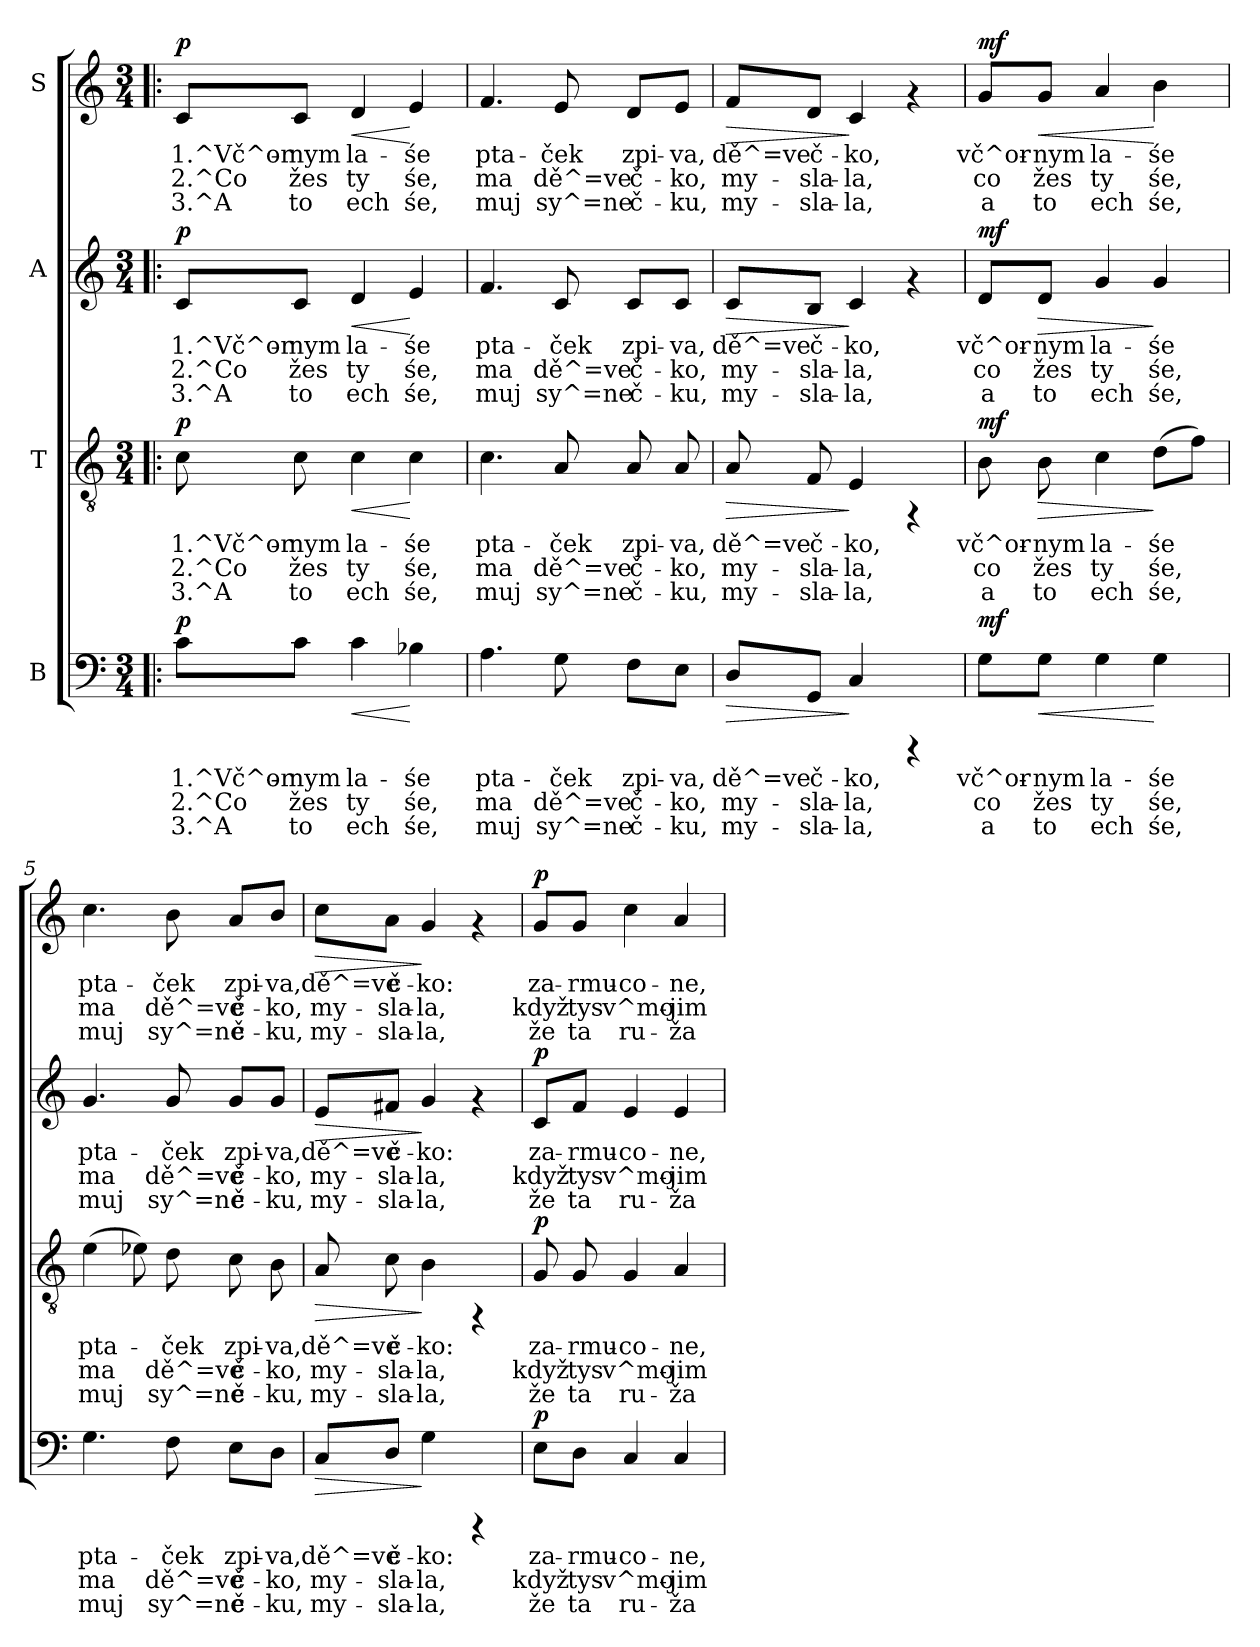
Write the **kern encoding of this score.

**kern	**text	**text	**text	**dynam	**kern	**text	**text	**text	**dynam	**kern	**text	**text	**text	**dynam	**kern	**text	**text	**text	**dynam
*part4	*part4	*part4	*part4	*part4	*part3	*part3	*part3	*part3	*part3	*part2	*part2	*part2	*part2	*part2	*part1	*part1	*part1	*part1	*part1
*staff4	*staff4	*staff4	*staff4	*staff4	*staff3	*staff3	*staff3	*staff3	*staff3	*staff2	*staff2	*staff2	*staff2	*staff2	*staff1	*staff1	*staff1	*staff1	*staff1
*I"B	*	*	*	*	*I"T	*	*	*	*	*I"A	*	*	*	*	*I"S	*	*	*	*
!!LO:PB:g=z
*stria5	*	*	*	*	*stria5	*	*	*	*	*stria5	*	*	*	*	*stria5	*	*	*	*
*clefF4	*	*	*	*	*clefGv2	*	*	*	*	*clefG2	*	*	*	*	*clefG2	*	*	*	*
*k[]	*	*	*	*	*k[]	*	*	*	*	*k[]	*	*	*	*	*k[]	*	*	*	*
*C:	*	*	*	*	*C:	*	*	*	*	*C:	*	*	*	*	*C:	*	*	*	*
*M3/4	*	*	*	*	*M3/4	*	*	*	*	*M3/4	*	*	*	*	*M3/4	*	*	*	*
=1!|:	=1!|:	=1!|:	=1!|:	=1!|:	=1!|:	=1!|:	=1!|:	=1!|:	=1!|:	=1!|:	=1!|:	=1!|:	=1!|:	=1!|:	=1!|:	=1!|:	=1!|:	=1!|:	=1!|:
!	!LO:LY:a:rj	!LO:LY:a:rj	!LO:LY:a:rj	!LO:DY:b	!	!LO:LY:b:rj	!LO:LY:b:rj	!LO:LY:b:rj	!LO:DY:a	!	!LO:LY:a:rj	!LO:LY:a:rj	!LO:LY:b:rj	!LO:DY:b	!	!LO:LY:b:rj	!LO:LY:b:rj	!LO:LY:b:rj	!LO:DY:a
8c\L	1.^Vč^or-	-2.^Co	3.^A	p	8c\	1.^Vč^or-	-2.^Co	3.^A	p	8c/L	1.^Vč^or-	-2.^Co	3.^A	p	8c/L	1.^Vč^or-	-2.^Co	3.^A	p
!	!LO:LY:a:rj	!LO:LY:a:rj	!LO:LY:a:rj	!	!	!LO:LY:b:rj	!LO:LY:b:rj	!LO:LY:b:rj	!	!	!LO:LY:a:rj	!LO:LY:a:rj	!LO:LY:b:rj	!	!	!LO:LY:b:rj	!LO:LY:b:rj	!LO:LY:b:rj	!
8c\J	nym	žes	to	.	8c\	nym	žes	to	.	8c/J	nym	žes	to	.	8c/J	nym	žes	to	.
!	!LO:LY:a:rj	!LO:LY:a:rj	!LO:LY:a:rj	!LO:HP:b	!	!LO:LY:b:rj	!LO:LY:b:rj	!LO:LY:b:rj	!LO:HP:b	!	!LO:LY:a:rj	!LO:LY:a:rj	!LO:LY:b:rj	!LO:HP:b	!	!LO:LY:b:rj	!LO:LY:b:rj	!LO:LY:b:rj	!LO:HP:b
4c\	la-	-ty	ech	<	4c\	la-	-ty	ech	<	4d/	la-	-ty	ech	<	4d/	la-	-ty	ech	<
!	!LO:LY:a:rj	!LO:LY:a:rj	!LO:LY:a:rj	!	!	!LO:LY:b:rj	!LO:LY:b:rj	!LO:LY:b:rj	!	!	!LO:LY:a:rj	!LO:LY:a:rj	!LO:LY:b:rj	!	!	!LO:LY:b:rj	!LO:LY:b:rj	!LO:LY:b:rj	!
4B-X\	śe	śe,	śe,	[	4c\	śe	śe,	śe,	[	4e/	śe	śe,	śe,	[	4e/	śe	śe,	śe,	[
=2	=2	=2	=2	=2	=2	=2	=2	=2	=2	=2	=2	=2	=2	=2	=2	=2	=2	=2	=2
!	!LO:LY:a:rj	!LO:LY:a:rj	!LO:LY:a:rj	!	!	!LO:LY:b:rj	!LO:LY:b:rj	!LO:LY:b:rj	!	!	!LO:LY:a:rj	!LO:LY:a:rj	!LO:LY:b:rj	!	!	!LO:LY:b:rj	!LO:LY:b:rj	!LO:LY:b:rj	!
4.A\	pta-	-ma	muj	.	4.c\	pta-	-ma	muj	.	4.f/	pta-	-ma	muj	.	4.f/	pta-	-ma	muj	.
!	!LO:LY:a:rj	!LO:LY:a:rj	!LO:LY:a:rj	!	!	!LO:LY:b:rj	!LO:LY:b:rj	!LO:LY:b:rj	!	!	!LO:LY:a:rj	!LO:LY:a:rj	!LO:LY:b:rj	!	!	!LO:LY:b:rj	!LO:LY:b:rj	!LO:LY:b:rj	!
8G\	ček	dě^=ve	sy^=ne	.	8A/	ček	dě^=ve	sy^=ne	.	8c/	ček	dě^=ve	sy^=ne	.	8e/	ček	dě^=ve	sy^=ne	.
!	!LO:LY:a:rj	!LO:LY:a:rj	!LO:LY:a:rj	!	!	!LO:LY:b:rj	!LO:LY:b:rj	!LO:LY:b:rj	!	!	!LO:LY:a:rj	!LO:LY:a:rj	!LO:LY:b:rj	!	!	!LO:LY:b:rj	!LO:LY:b:rj	!LO:LY:b:rj	!
8F\L	zpi-	-č-	-č-	.	8A/	zpi-	-č-	-č-	.	8c/L	zpi-	-č-	-č-	.	8d/L	zpi-	-č-	-č-	.
!	!LO:LY:a:rj	!LO:LY:a:rj	!LO:LY:a:rj	!	!	!LO:LY:b:rj	!LO:LY:b:rj	!LO:LY:b:rj	!	!	!LO:LY:a:rj	!LO:LY:a:rj	!LO:LY:b:rj	!	!	!LO:LY:b:rj	!LO:LY:b:rj	!LO:LY:b:rj	!
8E\J	-va,	ko,	ku,	.	8A/	-va,	ko,	ku,	.	8c/J	-va,	ko,	ku,	.	8e/J	-va,	ko,	ku,	.
=3	=3	=3	=3	=3	=3	=3	=3	=3	=3	=3	=3	=3	=3	=3	=3	=3	=3	=3	=3
!	!LO:LY:a:rj	!LO:LY:a:rj	!LO:LY:a:rj	!LO:HP:b	!	!LO:LY:b:rj	!LO:LY:b:rj	!LO:LY:b:rj	!LO:HP:b	!	!LO:LY:a:rj	!LO:LY:a:rj	!LO:LY:b:rj	!LO:HP:b	!	!LO:LY:b:rj	!LO:LY:b:rj	!LO:LY:b:rj	!LO:HP:b
8D/L	dě^=ve	my-	-my-	>	8A/	dě^=ve	my-	-my-	>	8c/L	dě^=ve	my-	-my-	>	8f/L	dě^=ve	my-	-my-	>
!	!LO:LY:a:rj	!LO:LY:a:rj	!LO:LY:a:rj	!	!	!LO:LY:b:rj	!LO:LY:b:rj	!LO:LY:b:rj	!	!	!LO:LY:a:rj	!LO:LY:a:rj	!LO:LY:b:rj	!	!	!LO:LY:b:rj	!LO:LY:b:rj	!LO:LY:b:rj	!
8GG/J	-č-	-sla-	-sla-	.	8F/	-č-	-sla-	-sla-	.	8B/J	-č-	-sla-	-sla-	.	8d/J	-č-	-sla-	-sla-	.
!	!LO:LY:a:rj	!LO:LY:a:rj	!LO:LY:a:rj	!	!	!LO:LY:b:rj	!LO:LY:b:rj	!LO:LY:b:rj	!	!	!LO:LY:a:rj	!LO:LY:a:rj	!LO:LY:b:rj	!	!	!LO:LY:b:rj	!LO:LY:b:rj	!LO:LY:b:rj	!
4C/	-ko,	la,	la,	]	4E/	-ko,	la,	la,	]	4c/	-ko,	la,	la,	]	4c/	-ko,	la,	la,	]
4rCCC	.	.	.	.	4rFF	.	.	.	.	4rf	.	.	.	.	4rf	.	.	.	.
=4	=4	=4	=4	=4	=4	=4	=4	=4	=4	=4	=4	=4	=4	=4	=4	=4	=4	=4	=4
!	!LO:LY:a:rj	!LO:LY:a:rj	!LO:LY:a:rj	!LO:DY:b	!	!LO:LY:b:rj	!LO:LY:b:rj	!LO:LY:b:rj	!LO:DY:a	!	!LO:LY:a:rj	!LO:LY:a:rj	!LO:LY:b:rj	!LO:DY:b	!	!LO:LY:b:rj	!LO:LY:b:rj	!LO:LY:b:rj	!LO:DY:a
8G\L	vč^or-	-co	a	mf	8B\	vč^or-	-co	a	mf	8d/L	vč^or-	-co	a	mf	8g/L	vč^or-	-co	a	mf
!	!LO:LY:a:rj	!LO:LY:a:rj	!LO:LY:a:rj	!LO:HP:b	!	!LO:LY:b:rj	!LO:LY:b:rj	!LO:LY:b:rj	!LO:HP:b	!	!LO:LY:a:rj	!LO:LY:a:rj	!LO:LY:b:rj	!LO:HP:b	!	!LO:LY:b:rj	!LO:LY:b:rj	!LO:LY:b:rj	!LO:HP:b
8G\J	nym	žes	to	<	8B\	nym	žes	to	>	8d/J	nym	žes	to	>	8g/J	nym	žes	to	<
!	!LO:LY:a:rj	!LO:LY:a:rj	!LO:LY:a:rj	!	!	!LO:LY:b:rj	!LO:LY:b:rj	!LO:LY:b:rj	!	!	!LO:LY:a:rj	!LO:LY:a:rj	!LO:LY:b:rj	!	!	!LO:LY:b:rj	!LO:LY:b:rj	!LO:LY:b:rj	!
4G\	la-	-ty	ech	.	4c\	la-	-ty	ech	.	4g/	la-	-ty	ech	.	4a/	la-	-ty	ech	.
!	!LO:LY:a:rj	!LO:LY:a:rj	!LO:LY:a:rj	!	!	!LO:LY:b:rj	!LO:LY:b:rj	!LO:LY:b:rj	!	!	!LO:LY:a:rj	!LO:LY:a:rj	!LO:LY:b:rj	!	!	!LO:LY:b:rj	!LO:LY:b:rj	!LO:LY:b:rj	!
4G\	śe	śe,	śe,	[	(>8d\L	śe	śe,	śe,	]	4g/	śe	śe,	śe,	]	4b\	śe	śe,	śe,	[
!	!	!	!	!	!	!LO:LY:b:rj	!LO:LY:b:rj	!LO:LY:b:rj	!	!	!	!	!	!	!	!	!	!	!
.	.	.	.	.	8f\J)	.	.	.	.	.	.	.	.	.	.	.	.	.	.
!!LO:LB:g=z
=5	=5	=5	=5	=5	=5	=5	=5	=5	=5	=5	=5	=5	=5	=5	=5	=5	=5	=5	=5
!	!LO:LY:a:rj	!LO:LY:a:rj	!LO:LY:a:rj	!	!	!LO:LY:b:rj	!LO:LY:b:rj	!LO:LY:b:rj	!	!	!LO:LY:a:rj	!LO:LY:a:rj	!LO:LY:b:rj	!	!	!LO:LY:b:rj	!LO:LY:b:rj	!LO:LY:b:rj	!
4.G\	pta-	-ma	muj	.	(>4e\	pta-	-ma	muj	.	4.g/	pta-	-ma	muj	.	4.cc\	pta-	-ma	muj	.
!	!	!	!	!	!	!LO:LY:b:rj	!LO:LY:b:rj	!LO:LY:b:rj	!	!	!	!	!	!	!	!	!	!	!
.	.	.	.	.	8e-X\)	.	.	.	.	.	.	.	.	.	.	.	.	.	.
!	!LO:LY:a:rj	!LO:LY:a:rj	!LO:LY:a:rj	!	!	!LO:LY:b:rj	!LO:LY:b:rj	!LO:LY:b:rj	!	!	!LO:LY:a:rj	!LO:LY:a:rj	!LO:LY:b:rj	!	!	!LO:LY:b:rj	!LO:LY:b:rj	!LO:LY:b:rj	!
8F\	ček	dě^=ve	sy^=ne	.	8d\	ček	dě^=ve	sy^=ne	.	8g/	ček	dě^=ve	sy^=ne	.	8b\	ček	dě^=ve	sy^=ne	.
!	!LO:LY:a:rj	!LO:LY:a:rj	!LO:LY:a:rj	!	!	!LO:LY:b:rj	!LO:LY:b:rj	!LO:LY:b:rj	!	!	!LO:LY:a:rj	!LO:LY:a:rj	!LO:LY:b:rj	!	!	!LO:LY:b:rj	!LO:LY:b:rj	!LO:LY:b:rj	!
8E\L	zpi-	-č-	-č-	.	8c\	zpi-	-č-	-č-	.	8g/L	zpi-	-č-	-č-	.	8a/L	zpi-	-č-	-č-	.
!	!LO:LY:a:rj	!LO:LY:a:rj	!LO:LY:a:rj	!	!	!LO:LY:b:rj	!LO:LY:b:rj	!LO:LY:b:rj	!	!	!LO:LY:a:rj	!LO:LY:a:rj	!LO:LY:b:rj	!	!	!LO:LY:b:rj	!LO:LY:b:rj	!LO:LY:b:rj	!
8D\J	-va,	ko,	ku,	.	8B\	-va,	ko,	ku,	.	8g/J	-va,	ko,	ku,	.	8b/J	-va,	ko,	ku,	.
=6	=6	=6	=6	=6	=6	=6	=6	=6	=6	=6	=6	=6	=6	=6	=6	=6	=6	=6	=6
!	!LO:LY:a:rj	!LO:LY:a:rj	!LO:LY:a:rj	!LO:HP:b	!	!LO:LY:b:rj	!LO:LY:b:rj	!LO:LY:b:rj	!LO:HP:b	!	!LO:LY:a:rj	!LO:LY:a:rj	!LO:LY:b:rj	!LO:HP:b	!	!LO:LY:b:rj	!LO:LY:b:rj	!LO:LY:b:rj	!LO:HP:b
8C/L	dě^=ve	my-	-my-	>	8A/	dě^=ve	my-	-my-	>	8e/L	dě^=ve	my-	-my-	>	8cc\L	dě^=ve	my-	-my-	>
!	!LO:LY:a:rj	!LO:LY:a:rj	!LO:LY:a:rj	!	!	!LO:LY:b:rj	!LO:LY:b:rj	!LO:LY:b:rj	!	!	!LO:LY:a:rj	!LO:LY:a:rj	!LO:LY:b:rj	!	!	!LO:LY:b:rj	!LO:LY:b:rj	!LO:LY:b:rj	!
8D/J	-č-	-sla-	-sla-	.	8c\	-č-	-sla-	-sla-	.	8f#X/J	-č-	-sla-	-sla-	.	8a\J	-č-	-sla-	-sla-	.
!	!LO:LY:a:rj	!LO:LY:a:rj	!LO:LY:a:rj	!	!	!LO:LY:b:rj	!LO:LY:b:rj	!LO:LY:b:rj	!	!	!LO:LY:a:rj	!LO:LY:a:rj	!LO:LY:b:rj	!	!	!LO:LY:b:rj	!LO:LY:b:rj	!LO:LY:b:rj	!
4G\	-ko:	la,	la,	]	4B\	-ko:	la,	la,	]	4g/	-ko:	la,	la,	]	4g/	-ko:	la,	la,	]
4rCCC	.	.	.	.	4rFF	.	.	.	.	4rf	.	.	.	.	4rf	.	.	.	.
=7	=7	=7	=7	=7	=7	=7	=7	=7	=7	=7	=7	=7	=7	=7	=7	=7	=7	=7	=7
!	!LO:LY:a:rj	!LO:LY:a:rj	!LO:LY:a:rj	!LO:DY:b	!	!LO:LY:b:rj	!LO:LY:b:rj	!LO:LY:b:rj	!LO:DY:a	!	!LO:LY:a:rj	!LO:LY:a:rj	!LO:LY:b:rj	!LO:DY:b	!	!LO:LY:b:rj	!LO:LY:b:rj	!LO:LY:b:rj	!LO:DY:a
8E\L	za-	-když	že	p	8G/	za-	-když	že	p	8c/L	za-	-když	že	p	8g/L	za-	-když	že	p
!	!LO:LY:a:rj	!LO:LY:a:rj	!LO:LY:a:rj	!	!	!LO:LY:b:rj	!LO:LY:b:rj	!LO:LY:b:rj	!	!	!LO:LY:a:rj	!LO:LY:a:rj	!LO:LY:b:rj	!	!	!LO:LY:b:rj	!LO:LY:b:rj	!LO:LY:b:rj	!
8D\J	rmu-	-tys	ta	.	8G/	rmu-	-tys	ta	.	8f/J	rmu-	-tys	ta	.	8g/J	rmu-	-tys	ta	.
!	!LO:LY:a:rj	!LO:LY:a:rj	!LO:LY:a:rj	!	!	!LO:LY:b:rj	!LO:LY:b:rj	!LO:LY:b:rj	!	!	!LO:LY:a:rj	!LO:LY:a:rj	!LO:LY:b:rj	!	!	!LO:LY:b:rj	!LO:LY:b:rj	!LO:LY:b:rj	!
4C/	co-	-v^mo-	-ru-	.	4G/	co-	-v^mo-	-ru-	.	4e/	co-	-v^mo-	-ru-	.	4cc\	co-	-v^mo-	-ru-	.
!	!LO:LY:a:rj	!LO:LY:a:rj	!LO:LY:a:rj	!	!	!LO:LY:b:rj	!LO:LY:b:rj	!LO:LY:b:rj	!	!	!LO:LY:a:rj	!LO:LY:a:rj	!LO:LY:b:rj	!	!	!LO:LY:b:rj	!LO:LY:b:rj	!LO:LY:b:rj	!
4C/	-ne,	jim	ža	.	4A/	-ne,	jim	ža	.	4e/	-ne,	jim	ža	.	4a/	-ne,	jim	ža	.
=	=	=	=	=	=	=	=	=	=	=	=	=	=	=	=	=	=	=	=
*-	*-	*-	*-	*-	*-	*-	*-	*-	*-	*-	*-	*-	*-	*-	*-	*-	*-	*-	*-
